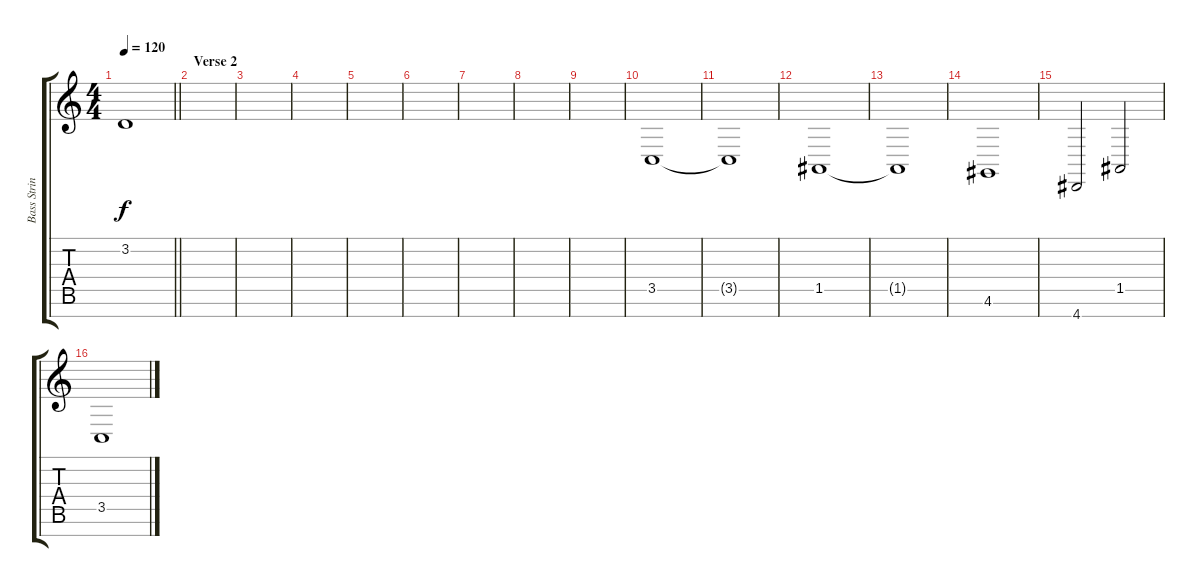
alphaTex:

\track ("Bass Strings" "Bass Strin") {instrument stringensemble2}
\staff {score tabs}
\tuning (E4 B3 G3 D3 A2 E2 B1) {hide}
\ts (4 4)
\tempo 120
\clef g2
\barLineRight lightlight
\ks c
3.2.1{dy f} |
\section ("" "Verse 2")
|
|
|
|
|
|
|
|
3.5.1 |
3.5{t}.1 |
1.5.1 |
1.5{t}.1 |
4.6.1 |
4.7.2 1.5.2 |
3.5.1
